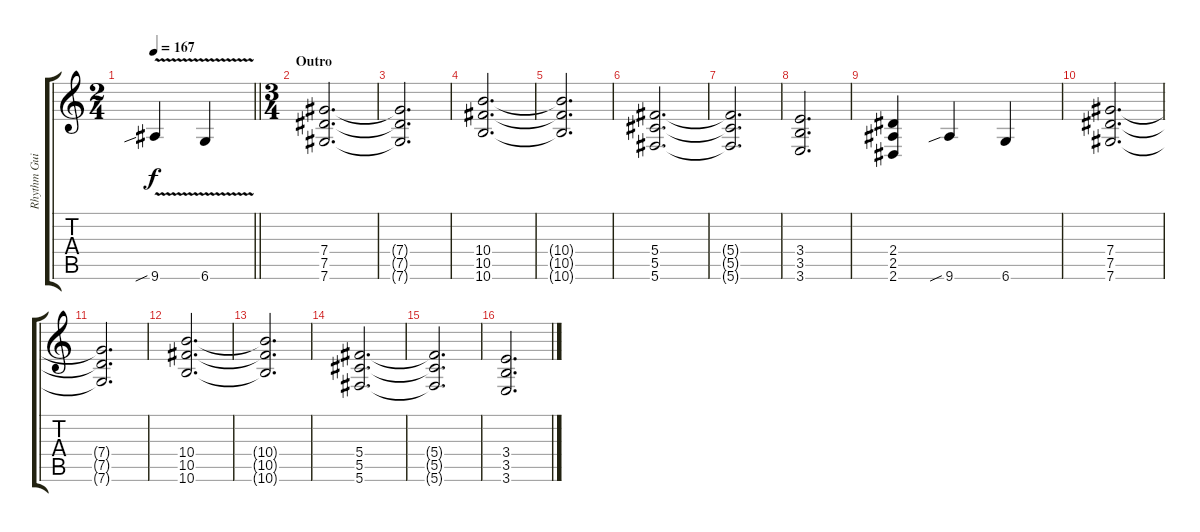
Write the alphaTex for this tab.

\track ("Rhythm Guitar I" "Rhythm Gui") {instrument overdrivenguitar}
\staff {score tabs}
\tuning (Eb4 Bb3 Gb3 Db3 Ab2 Db2) {hide}
\ts (2 4)
\tempo 167
\clef g2
\barLineRight lightlight
\ks c
9.6{v sib}.4{dy f} 6.6{v}.4 |
\ts (3 4)
\section ("" "Outro")
(7.4 7.5 7.6).2{d} |
(7.4{t} 7.5{t} 7.6{t}).2{d} |
(10.4 10.5 10.6).2{d} |
(10.4{t} 10.5{t} 10.6{t}).2{d} |
(5.4 5.5 5.6).2{d} |
(5.4{t} 5.5{t} 5.6{t}).2{d} |
(3.4 3.5 3.6).2{d} |
(2.4 2.5 2.6).4 9.6{sib}.4 6.6.4 |
(7.4 7.5 7.6).2{d} |
(7.4{t} 7.5{t} 7.6{t}).2{d} |
(10.4 10.5 10.6).2{d} |
(10.4{t} 10.5{t} 10.6{t}).2{d} |
(5.4 5.5 5.6).2{d} |
(5.4{t} 5.5{t} 5.6{t}).2{d} |
(3.4 3.5 3.6).2{d}
